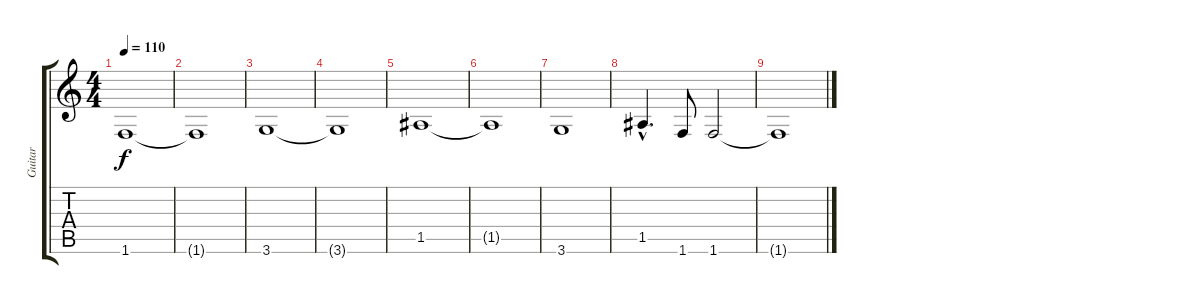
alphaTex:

\track ("Guitar" "Guitar") {instrument overdrivenguitar}
\staff {score tabs}
\tuning (E4 B3 G3 D3 A2 E2) {hide}
\ts (4 4)
\tempo 110
\clef g2
\ks c
1.6.1{dy f} |
1.6{t}.1 |
3.6.1 |
3.6{t}.1 |
1.5.1 |
1.5{t}.1 |
3.6.1 |
1.5{hac}.4{d} 1.6.8 1.6.2 |
1.6{t}.1
